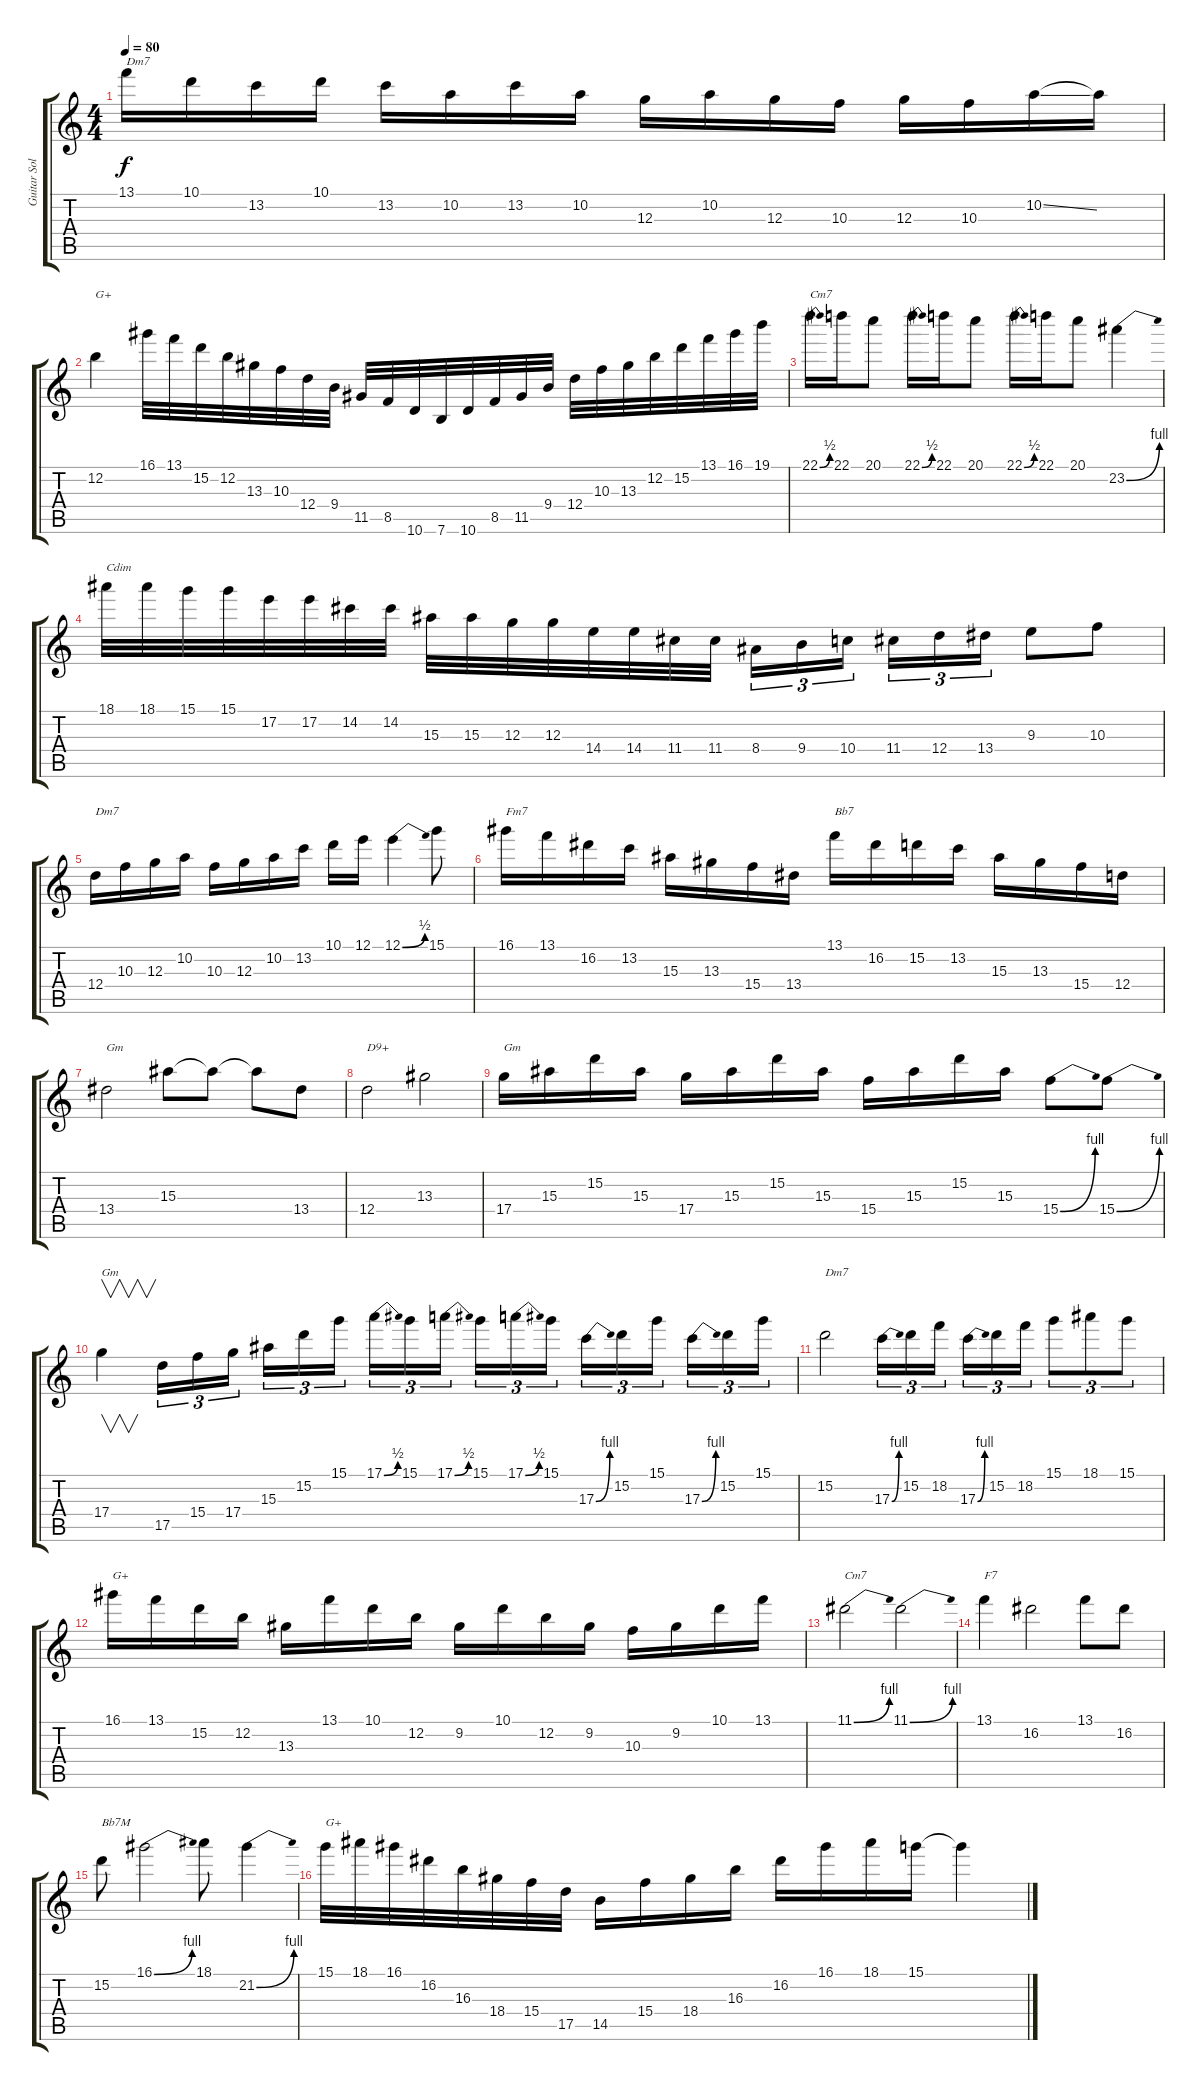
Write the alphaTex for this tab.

\track ("Guitar Solo" "Guitar Sol") {instrument distortionguitar}
\staff {score tabs}
\tuning (E4 B3 G3 D3 A2 E2) {hide}
\ts (4 4)
\tempo 80
\clef g2
\ks c
13.1.16{txt "Dm7" dy f} 10.1.16 13.2.16 10.1.16 13.2.16 10.2.16 13.2.16 10.2.16 12.3.16 10.2.16 12.3.16 10.3.16 12.3.16 10.3.16 10.2{ss}.16 10.2{t}.16 |
12.2.4{txt "G+"} 16.1.32 13.1.32 15.2.32 12.2.32 13.3.32 10.3.32 12.4.32 9.4.32 11.5.32 8.5.32 10.6.32 7.6.32 10.6.32 8.5.32 11.5.32 9.4.32 12.4.32 10.3.32 13.3.32 12.2.32 15.2.32 13.1.32 16.1.32 19.1.32 |
22.1{be (bend 0 0 60 2)}.16{txt "Cm7"} 22.1.16 20.1.8 22.1{be (bend 0 0 60 2)}.16 22.1.16 20.1.8 22.1{be (bend 0 0 60 2)}.16 22.1.16 20.1.8 23.2{be (bend 0 0 60 4)}.4 |
18.1.32{txt "Cdim"} 18.1.32 15.1.32 15.1.32 17.2.32 17.2.32 14.2.32 14.2.32 15.3.32 15.3.32 12.3.32 12.3.32 14.4.32 14.4.32 11.4.32 11.4.32 8.4.16{tu (3 2)} 9.4.16{tu (3 2)} 10.4.16{tu (3 2)} 11.4.16{tu (3 2)} 12.4.16{tu (3 2)} 13.4.16{tu (3 2)} 9.3.8 10.3.8 |
12.4.16{txt "Dm7"} 10.3.16 12.3.16 10.2.16 10.3.16 12.3.16 10.2.16 13.2.16 10.1.16 12.1.16 12.1{be (bend 0 0 60 2)}.4 15.1.8 |
16.1.16{txt "Fm7"} 13.1.16 16.2.16 13.2.16 15.3.16 13.3.16 15.4.16 13.4.16 13.1.16{txt "Bb7"} 16.2.16 15.2.16 13.2.16 15.3.16 13.3.16 15.4.16 12.4.16 |
13.4.2{txt "Gm"} 15.3.8 15.3{t}.8 15.3{t}.8 13.4.8 |
12.4.2{txt "D9+"} 13.3.2 |
17.4.16{txt "Gm"} 15.3.16 15.2.16 15.3.16 17.4.16 15.3.16 15.2.16 15.3.16 15.4.16 15.3.16 15.2.16 15.3.16 15.4{be (bend 0 0 60 4)}.8 15.4{be (bend 0 0 60 4)}.8 |
17.4.4{v txt "Gm"} 17.5.16{tu (3 2)} 15.4.16{tu (3 2)} 17.4.16{tu (3 2)} 15.3.16{tu (3 2)} 15.2.16{tu (3 2)} 15.1.16{tu (3 2)} 17.1{be (bend 0 0 60 2)}.16{tu (3 2)} 15.1.16{tu (3 2)} 17.1{be (bend 0 0 60 2)}.16{tu (3 2)} 15.1.16{tu (3 2)} 17.1{be (bend 0 0 60 2)}.16{tu (3 2)} 15.1.16{tu (3 2)} 17.3{be (bend 0 0 60 4)}.16{tu (3 2)} 15.2.16{tu (3 2)} 15.1.16{tu (3 2)} 17.3{be (bend 0 0 60 4)}.16{tu (3 2)} 15.2.16{tu (3 2)} 15.1.16{tu (3 2)} |
15.2.2{txt "Dm7"} 17.3{be (bend 0 0 60 4)}.16{tu (3 2)} 15.2.16{tu (3 2)} 18.2.16{tu (3 2)} 17.3{be (bend 0 0 60 4)}.16{tu (3 2)} 15.2.16{tu (3 2)} 18.2.16{tu (3 2)} 15.1.8{tu (3 2)} 18.1.8{tu (3 2)} 15.1.8{tu (3 2)} |
16.1.16{txt "G+"} 13.1.16 15.2.16 12.2.16 13.3.16 13.1.16 10.1.16 12.2.16 9.2.16 10.1.16 12.2.16 9.2.16 10.3.16 9.2.16 10.1.16 13.1.16 |
11.1{be (bend 0 0 60 4)}.2{txt "Cm7"} 11.1{be (bend 0 0 60 4)}.2 |
13.1.4{txt "F7"} 16.2.2 13.1.8 16.2.8 |
15.2.8{txt "Bb7M"} 16.1{be (bend 0 0 60 4)}.2 18.1.8 21.2{be (bend 0 0 60 4)}.4 |
15.1.32{txt "G+"} 18.1.32 16.1.32 16.2.32 16.3.32 18.4.32 15.4.32 17.5.32 14.5.16 15.4.16 18.4.16 16.3.16 16.2.16 16.1.16 18.1.16 15.1.16 15.1{t}.4
